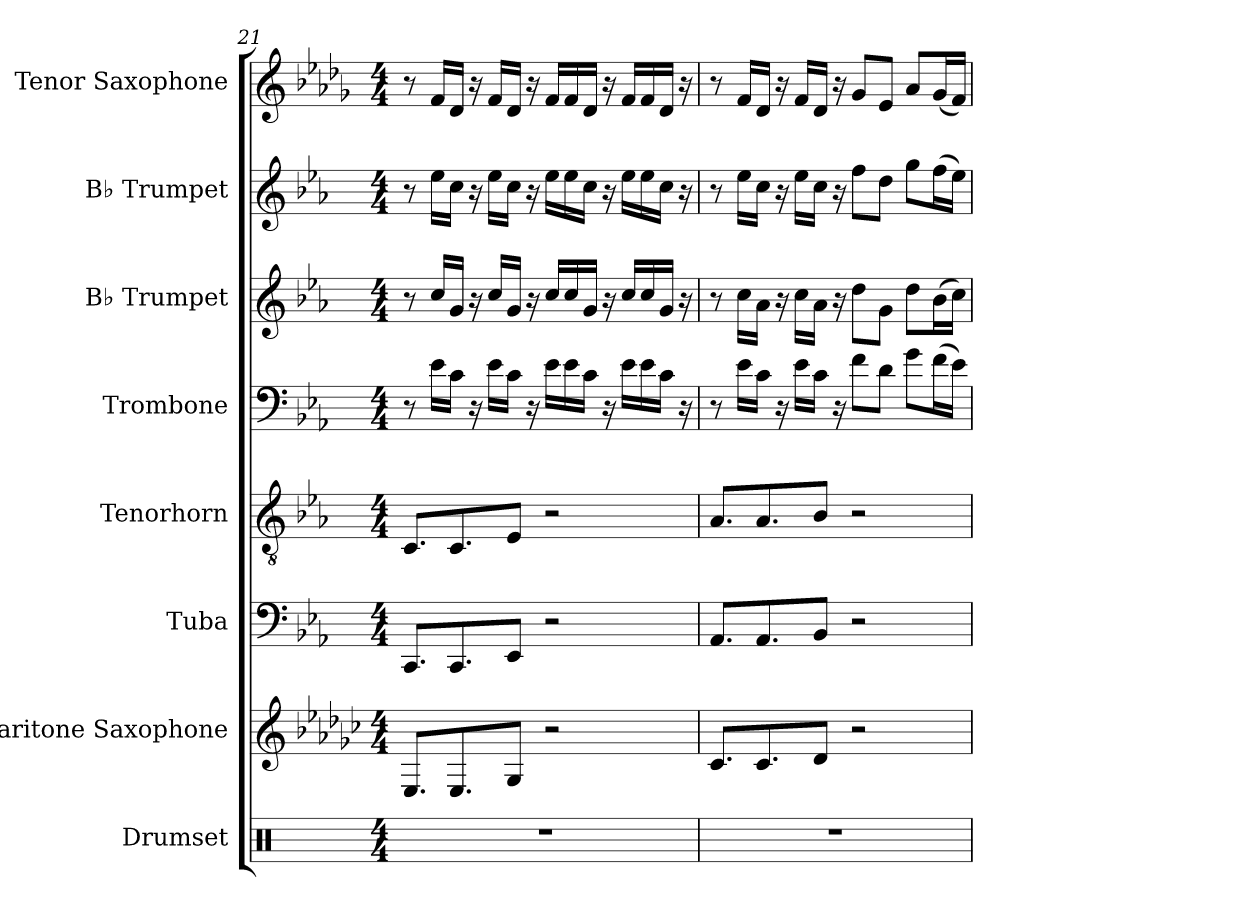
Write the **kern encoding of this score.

**kern	**kern	**kern	**kern	**kern	**kern	**kern	**kern
*part8	*part7	*part6	*part5	*part4	*part3	*part2	*part1
*staff8	*staff7	*staff6	*staff5	*staff4	*staff3	*staff2	*staff1
*I"Drumset	*I"Baritone Saxophone	*I"Tuba	*I"Tenorhorn	*I"Trombone	*I"B♭ Trumpet	*I"B♭ Trumpet	*I"Tenor Saxophone
*I'D. Set	*I'Bar. Sax.	*I'Tba.	*I'Tenh.	*I'Tbn.	*I'B♭ Tpt.	*I'B♭ Tpt.	*I'T. Sax.
*clefX	*clefG2	*clefF4	*clefGv2	*clefF4	*clefG2	*clefG2	*clefG2
*	*ITrd12c21	*	*ITrd1c2	*	*ITrd1c2	*ITrd1c2	*ITrd8c14
*k[]	*k[b-e-a-d-g-c-]	*k[b-e-a-]	*k[b-e-a-d-g-]	*k[b-e-a-]	*k[b-e-a-d-g-]	*k[b-e-a-d-g-]	*k[b-e-a-d-g-]
*M4/4	*M4/4	*M4/4	*M4/4	*M4/4	*M4/4	*M4/4	*M4/4
=21	=21	=21	=21	=21	=21	=21	=21
1r	8.EE-L	8.CCL	8.BB-L	8r	8r	8r	8r
.	.	.	.	16e-!LL	16b-LL	16dd-LL	16FLL
.	8.EE-	8.CC	8.BB-	16c!JJ	16fJJ	16b-JJ	16D-JJ
.	.	.	.	16r	16r	16r	16r
.	.	.	.	16e-!LL	16b-LL	16dd-LL	16FLL
.	8GG-J	8EE-J	8D-J	16c!JJ	16fJJ	16b-JJ	16D-JJ
.	.	.	.	16r	16r	16r	16r
.	2r	2r	2r	16e-!LL	16b-LL	16dd-LL	16FLL
.	.	.	.	16e-!	16b-	16dd-	16F
.	.	.	.	16c!JJ	16fJJ	16b-JJ	16D-JJ
.	.	.	.	16r	16r	16r	16r
.	.	.	.	16e-!LL	16b-LL	16dd-LL	16FLL
.	.	.	.	16e-!	16b-	16dd-	16F
.	.	.	.	16c!JJ	16fJJ	16b-JJ	16D-JJ
.	.	.	.	16r	16r	16r	16r
=22	=22	=22	=22	=22	=22	=22	=22
1r	8.C-L	8.AA-L	8.G-L	8r	8r	8r	8r
.	.	.	.	16e-!LL	16b-LL	16dd-LL	16FLL
.	8.C-	8.AA-	8.G-	16c!JJ	16g-JJ	16b-JJ	16D-JJ
.	.	.	.	16r	16r	16r	16r
.	.	.	.	16e-!LL	16b-LL	16dd-LL	16FLL
.	8D-J	8BB-J	8A-J	16c!JJ	16g-JJ	16b-JJ	16D-JJ
.	.	.	.	16r	16r	16r	16r
.	2r	2r	2r	8f!L	8ccL	8ee-L	8G-L
.	.	.	.	8d!J	8fJ	8ccJ	8E-J
.	.	.	.	8g!L	8ccL	8ffL	8A-L
.	.	.	.	(>16f!L	(>16a-L	(>16ee-L	(>16G-L
.	.	.	.	16e-!JJ)	16b-JJ)	16dd-JJ)	16FJJ)
=	=	=	=	=	=	=	=
*-	*-	*-	*-	*-	*-	*-	*-
